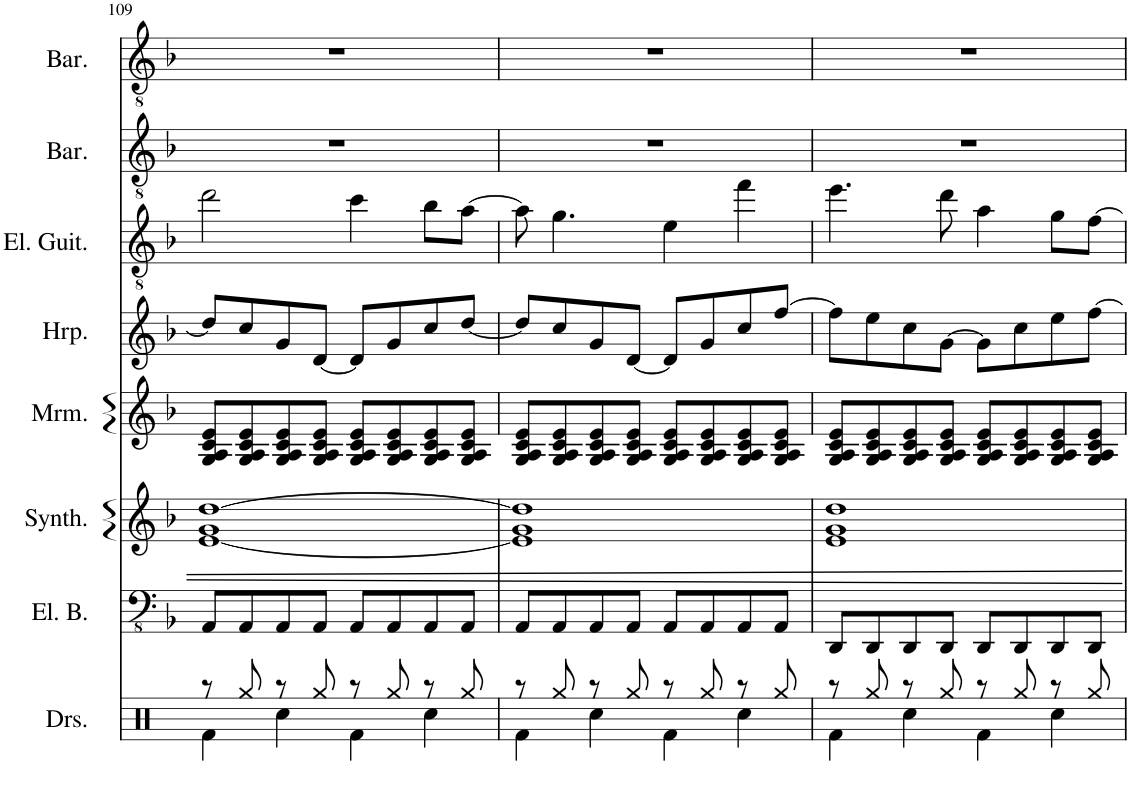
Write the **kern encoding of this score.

**kern	**kern	**kern	**kern	**kern	**kern	**kern	**kern
*part8	*part7	*part6	*part5	*part4	*part3	*part2	*part1
*staff8	*staff7	*staff6	*staff5	*staff4	*staff3	*staff2	*staff1
*I"Drumset	*I"Electric Bass	*I"String Synthesizer	*I"Marimba	*I"Harp	*I"Electric Guitar	*I"Baritone	*I"Baritone
*I'Drs.	*I'El. B.	*I'Synth.	*I'Mrm.	*I'Hrp.	*I'El. Guit.	*I'Bar.	*I'Bar.
!!LO:PB:g=z
*clefX	*clefFv4	*clefG2	*clefG2	*clefG2	*clefGv2	*clefGv2	*clefGv2
*k[]	*k[b-]	*k[b-]	*k[b-]	*k[b-]	*k[b-]	*k[b-]	*k[b-]
*M4/4	*M4/4	*M4/4	*M4/4	*M4/4	*M4/4	*M4/4	*M4/4
=109	=109	=109	=109	=109	=109	=109	=109
*^	*	*	*	*	*	*	*
8r	4Rf\	8AAA/L	[1e 1g [1dd	8G/ 8A/ 8c/ 8e/L	8dd/L]	2dd\	1r	1r
8Rgg/	.	8AAA/	.	8G/ 8A/ 8c/ 8e/	8cc/	.	.	.
8r	4Rcc\	8AAA/	.	8G/ 8A/ 8c/ 8e/	8g/	.	.	.
8Rgg/	.	8AAA/J	.	8G/ 8A/ 8c/ 8e/J	[8d/J	.	.	.
8r	4Rf\	8AAA/L	.	8G/ 8A/ 8c/ 8e/L	8d/L]	4cc\	.	.
8Rgg/	.	8AAA/	.	8G/ 8A/ 8c/ 8e/	8g/	.	.	.
8r	4Rcc\	8AAA/	.	8G/ 8A/ 8c/ 8e/	8cc/	8b-\L	.	.
8Rgg/	.	8AAA/J	.	8G/ 8A/ 8c/ 8e/J	[8dd/J	[8a\J	.	.
=110	=110	=110	=110	=110	=110	=110	=110	=110
8r	4Rf\	8AAA/L	1e] 1g 1dd]	8G/ 8A/ 8c/ 8e/L	8dd/L]	8a\]	1r	1r
8Rgg/	.	8AAA/	.	8G/ 8A/ 8c/ 8e/	8cc/	4.g\	.	.
8r	4Rcc\	8AAA/	.	8G/ 8A/ 8c/ 8e/	8g/	.	.	.
8Rgg/	.	8AAA/J	.	8G/ 8A/ 8c/ 8e/J	[8d/J	.	.	.
8r	4Rf\	8AAA/L	.	8G/ 8A/ 8c/ 8e/L	8d/L]	4e\	.	.
8Rgg/	.	8AAA/	.	8G/ 8A/ 8c/ 8e/	8g/	.	.	.
8r	4Rcc\	8AAA/	.	8G/ 8A/ 8c/ 8e/	8cc/	4ff\	.	.
8Rgg/	.	8AAA/J	.	8G/ 8A/ 8c/ 8e/J	[8ff/J	.	.	.
=111	=111	=111	=111	=111	=111	=111	=111	=111
8r	4Rf\	8DDD/L	1e 1g 1dd	8G/ 8A/ 8c/ 8e/L	8ff\L]	4.ee\	1r	1r
8Rgg/	.	8DDD/	.	8G/ 8A/ 8c/ 8e/	8ee\	.	.	.
8r	4Rcc\	8DDD/	.	8G/ 8A/ 8c/ 8e/	8cc\	.	.	.
8Rgg/	.	8DDD/J	.	8G/ 8A/ 8c/ 8e/J	[8g\J	8dd\	.	.
8r	4Rf\	8DDD/L	.	8G/ 8A/ 8c/ 8e/L	8g\L]	4a\	.	.
8Rgg/	.	8DDD/	.	8G/ 8A/ 8c/ 8e/	8cc\	.	.	.
8r	4Rcc\	8DDD/	.	8G/ 8A/ 8c/ 8e/	8ee\	8g\L	.	.
8Rgg/	.	8DDD/J	.	8G/ 8A/ 8c/ 8e/J	[8ff\J	[8f\J	.	.
*v	*v	*	*	*	*	*	*	*
=	=	=	=	=	=	=	=
*-	*-	*-	*-	*-	*-	*-	*-
